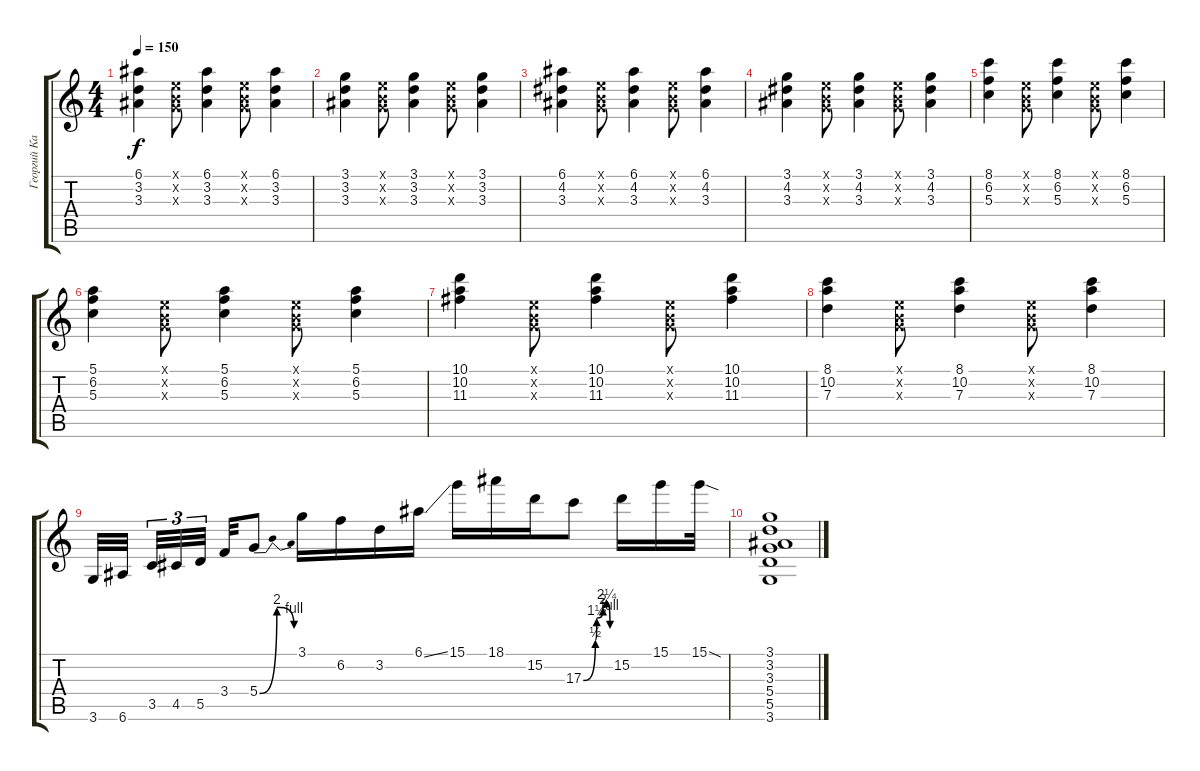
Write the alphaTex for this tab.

\track ("Георгий Каспарян" "Георгий Ка") {instrument distortionguitar}
\staff {score tabs}
\tuning (E4 B3 G3 D3 A2 E2) {hide}
\ts (4 4)
\tempo 150
\clef g2
\ks c
(6.1 3.2 3.3).4{dy f} (0.1{x} 0.2{x} 0.3{x}).8 (6.1 3.2 3.3).4 (0.1{x} 0.2{x} 0.3{x}).8 (6.1 3.2 3.3).4 |
(3.1 3.2 3.3).4 (0.1{x} 0.2{x} 0.3{x}).8 (3.1 3.2 3.3).4 (0.1{x} 0.2{x} 0.3{x}).8 (3.1 3.2 3.3).4 |
(6.1 4.2 3.3).4 (0.1{x} 0.2{x} 0.3{x}).8 (6.1 4.2 3.3).4 (0.1{x} 0.2{x} 0.3{x}).8 (6.1 4.2 3.3).4 |
(3.1 4.2 3.3).4 (0.1{x} 0.2{x} 0.3{x}).8 (3.1 4.2 3.3).4 (0.1{x} 0.2{x} 0.3{x}).8 (3.1 4.2 3.3).4 |
(8.1 6.2 5.3).4 (0.1{x} 0.2{x} 0.3{x}).8 (8.1 6.2 5.3).4 (0.1{x} 0.2{x} 0.3{x}).8 (8.1 6.2 5.3).4 |
(5.1 6.2 5.3).4 (0.1{x} 0.2{x} 0.3{x}).8 (5.1 6.2 5.3).4 (0.1{x} 0.2{x} 0.3{x}).8 (5.1 6.2 5.3).4 |
(10.1 10.2 11.3).4 (0.1{x} 0.2{x} 0.3{x}).8 (10.1 10.2 11.3).4 (0.1{x} 0.2{x} 0.3{x}).8 (10.1 10.2 11.3).4 |
(8.1 10.2 7.3).4 (0.1{x} 0.2{x} 0.3{x}).8 (8.1 10.2 7.3).4 (0.1{x} 0.2{x} 0.3{x}).8 (8.1 10.2 7.3).4 |
3.6.32 6.6.32 3.5.32{tu (3 2)} 4.5.32{tu (3 2)} 5.5.32{tu (3 2)} 3.4.32 5.4{be (bendrelease 0 0 30 8 30 8 60 4)}.8 3.1.16 6.2.16 3.2.16 6.1{ss}.16 15.1.16 18.1.16 15.2.16 17.3{be (custom 0 0 27 2 30 6 44 8 52 9 60 4)}.8 15.2.16 15.1.16 15.1{sod}.32 |
(3.1 3.2 3.3 5.4 5.5 3.6).1
